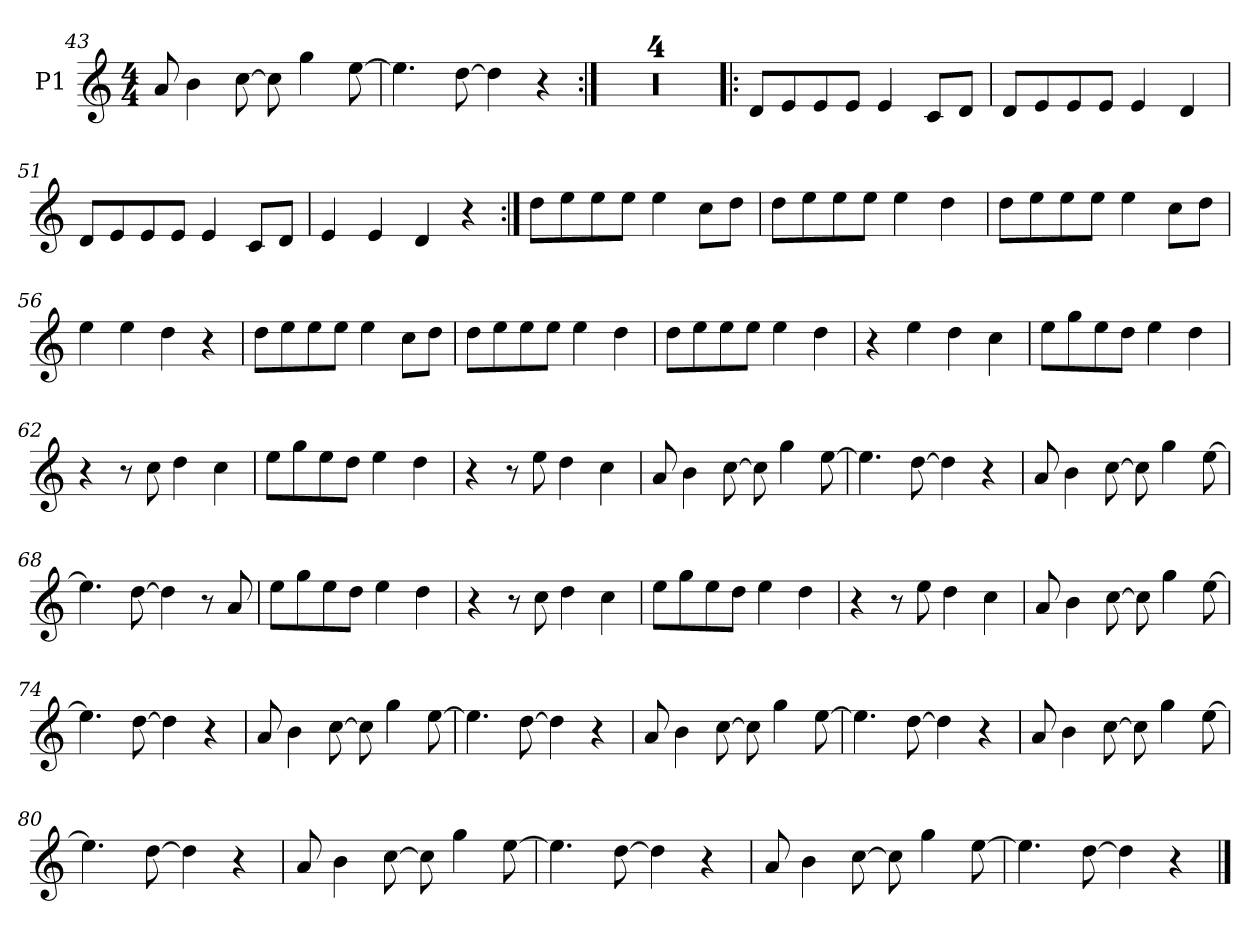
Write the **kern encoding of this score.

**kern
*part1
*staff1
*I"P1
*clefG2
*k[]
*M4/4
=43
8a/
4b\
[>8cc\
8cc\]
4gg\
[>8ee\
=44
4.ee\]
[>8dd\
4dd\]
4r
=45:|!
1r
=46
1r
=47
1r
=48
1r
!!LO:LB:g=z
=49!|:
8d/L
8e/
8e/
8e/J
4e/
8c/L
8d/J
=50
8d/L
8e/
8e/
8e/J
4e/
4d/
=51
8d/L
8e/
8e/
8e/J
4e/
8c/L
8d/J
=52
4e/
4e/
4d/
4r
=53:|!
8dd\L
8ee\
8ee\
8ee\J
4ee\
8cc\L
8dd\J
!!LO:PB:g=z
=54
8dd\L
8ee\
8ee\
8ee\J
4ee\
4dd\
=55
8dd\L
8ee\
8ee\
8ee\J
4ee\
8cc\L
8dd\J
=56
4ee\
4ee\
4dd\
4r
=57
8dd\L
8ee\
8ee\
8ee\J
4ee\
8cc\L
8dd\J
=58
8dd\L
8ee\
8ee\
8ee\J
4ee\
4dd\
!!LO:LB:g=z
=59
8dd\L
8ee\
8ee\
8ee\J
4ee\
4dd\
=60
4r
4ee\
4dd\
4cc\
=61
8ee\L
8gg\
8ee\
8dd\J
4ee\
4dd\
=62
4r
8r
8cc\
4dd\
4cc\
=63
8ee\L
8gg\
8ee\
8dd\J
4ee\
4dd\
!!LO:LB:g=z
=64
4r
8r
8ee\
4dd\
4cc\
=65
8a/
4b\
[>8cc\
8cc\]
4gg\
[>8ee\
=66
4.ee\]
[>8dd\
4dd\]
4r
=67
8a/
4b\
[>8cc\
8cc\]
4gg\
[>8ee\
=68
4.ee\]
[>8dd\
4dd\]
8r
8a/
!!LO:LB:g=z
=69
8ee\L
8gg\
8ee\
8dd\J
4ee\
4dd\
=70
4r
8r
8cc\
4dd\
4cc\
=71
8ee\L
8gg\
8ee\
8dd\J
4ee\
4dd\
=72
4r
8r
8ee\
4dd\
4cc\
=73
8a/
4b\
[>8cc\
8cc\]
4gg\
[>8ee\
!!LO:LB:g=z
=74
4.ee\]
[>8dd\
4dd\]
4r
=75
8a/
4b\
[>8cc\
8cc\]
4gg\
[>8ee\
=76
4.ee\]
[>8dd\
4dd\]
4r
=77
8a/
4b\
[>8cc\
8cc\]
4gg\
[>8ee\
=78
4.ee\]
[>8dd\
4dd\]
4r
!!LO:LB:g=z
=79
8a/
4b\
[>8cc\
8cc\]
4gg\
[>8ee\
=80
4.ee\]
[>8dd\
4dd\]
4r
=81
8a/
4b\
[>8cc\
8cc\]
4gg\
[>8ee\
!!LO:LB:g=z
=82
4.ee\]
[>8dd\
4dd\]
4r
=83
8a/
4b\
[>8cc\
8cc\]
4gg\
[>8ee\
=84
4.ee\]
[>8dd\
4dd\]
4r
==
*-
